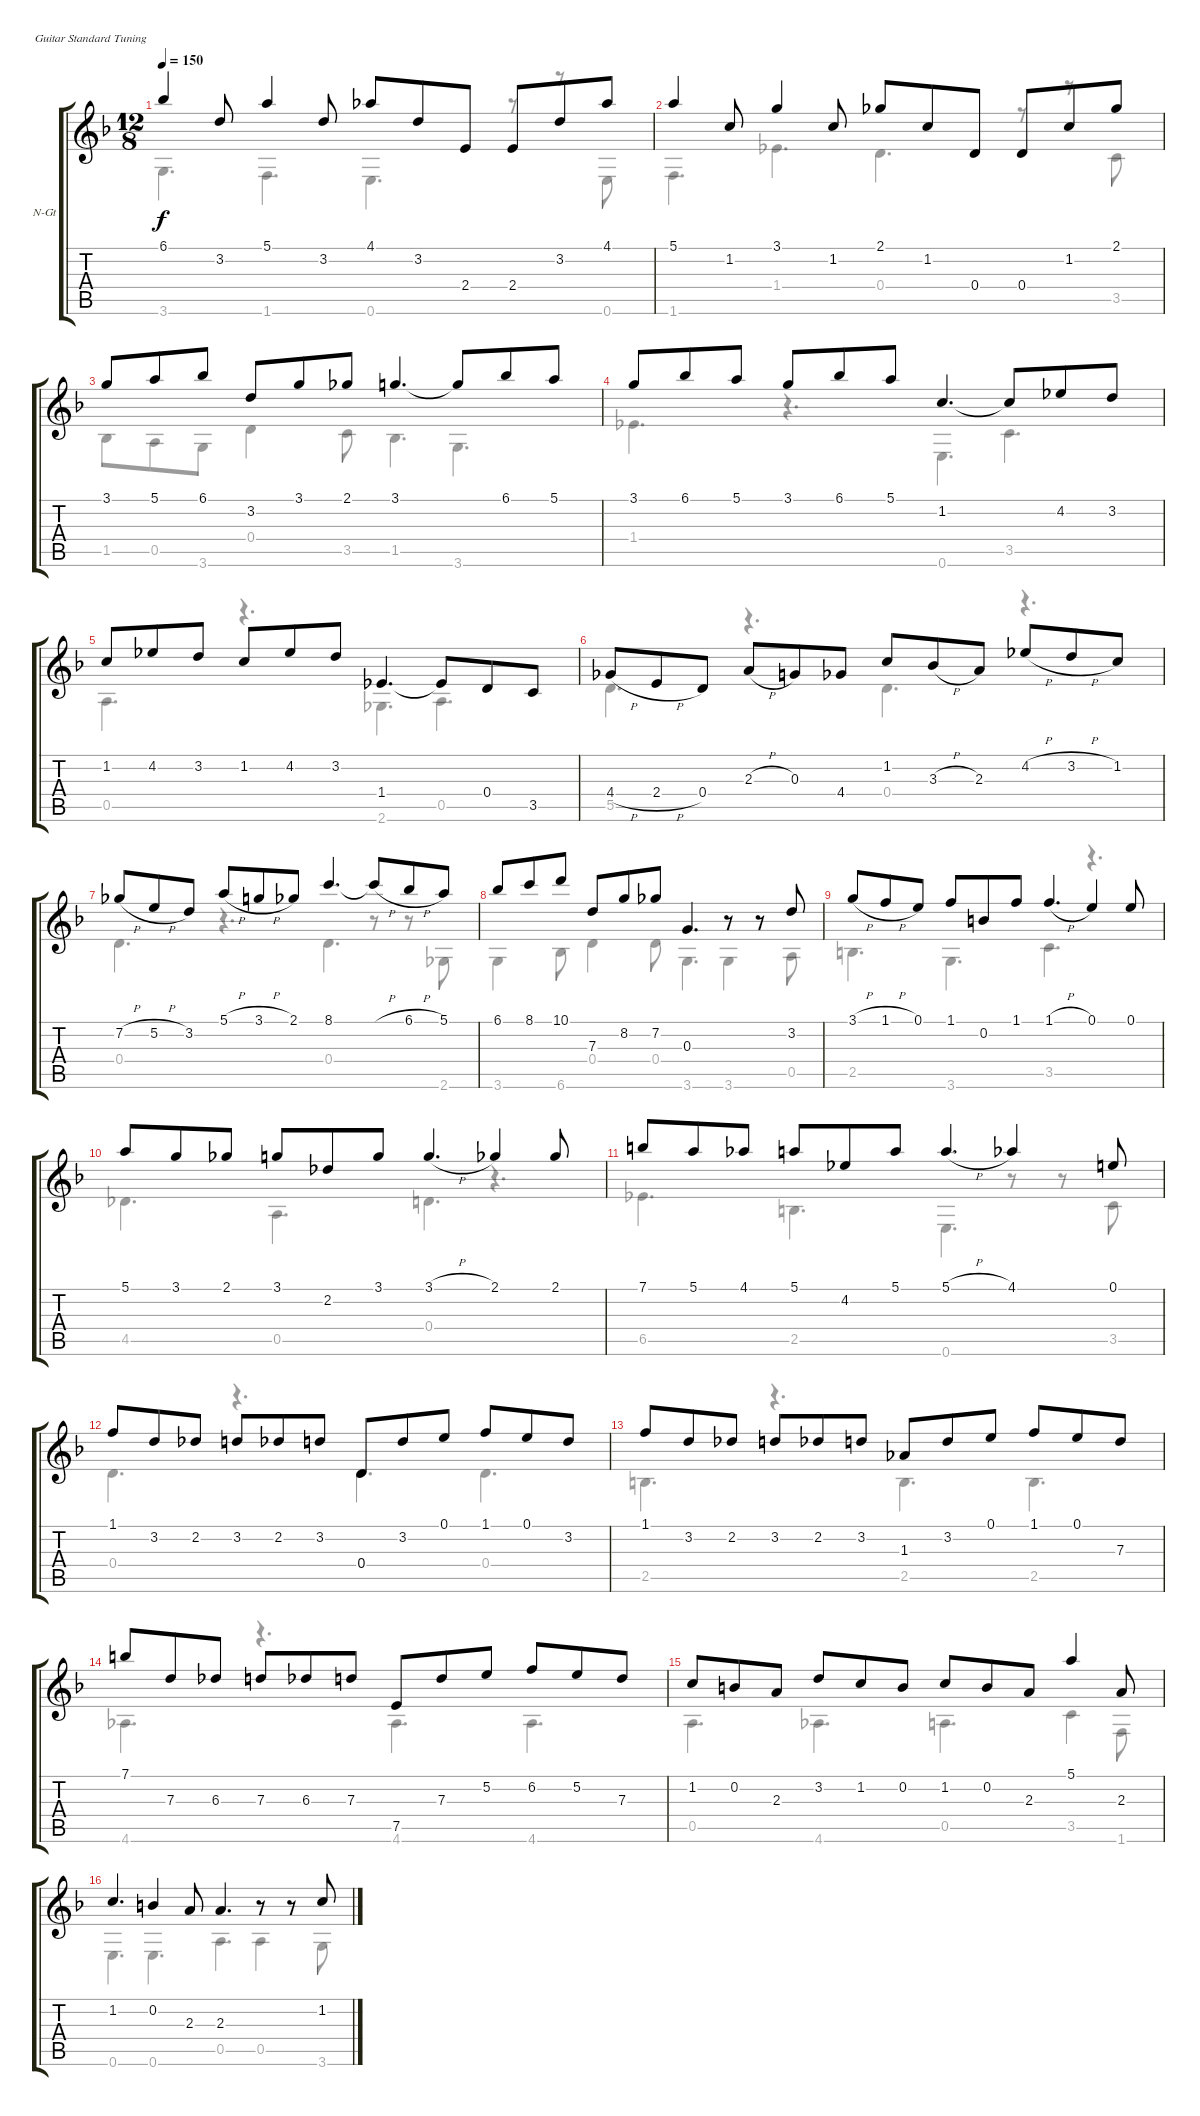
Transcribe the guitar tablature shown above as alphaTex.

\bracketExtendMode groupsimilarinstruments
\firstSystemTrackNameOrientation horizontal
\otherSystemsTrackNameOrientation horizontal
\track ("Guitar" "N-Gt") {instrument acousticguitarnylon}
\staff {score tabs}
\tuning (E4 B3 G3 D3 A2 E2)
\voice
\ts (12 8)
\tempo 150
\clef g2
\ks f
6.1.4{dy f} 3.2.8 5.1.4 3.2.8 4.1.8 3.2.8 2.4.8 2.4.8 3.2.8 4.1.8 |
5.1.4 1.2.8 3.1.4 1.2.8 2.1.8 1.2.8 0.4.8 0.4.8 1.2.8 2.1.8 |
3.1.8 5.1.8 6.1.8 3.2.8 3.1.8 2.1.8 3.1.4{d} 3.1{t}.8 6.1.8 5.1.8 |
3.1.8 6.1.8 5.1.8 3.1.8 6.1.8 5.1.8 1.2.4{d} 1.2{t}.8 4.2.8 3.2.8 |
1.2.8 4.2.8 3.2.8 1.2.8 4.2.8 3.2.8 1.4.4{d} 1.4{t}.8 0.4.8 3.5.8 |
4.4{h}.8 2.4{h}.8 0.4.8 2.3{h}.8 0.3.8 4.4.8 1.2.8 3.3{h}.8 2.3.8 4.2{h}.8 3.2{h}.8 1.2.8 |
7.2{h}.8 5.2{h}.8 3.2.8 5.1{h}.8 3.1{h}.8 2.1.8 8.1.4{d} 8.1{h t}.8 6.1{h}.8 5.1.8 |
6.1.8 8.1.8 10.1.8 7.3.8 8.2.8 7.2.8 0.3.4{d} r.8 r.8 3.2.8 |
3.1{h}.8 1.1{h}.8 0.1.8 1.1.8 0.2.8 1.1.8 1.1{h}.4{d} 0.1.4 0.1.8 |
5.1.8 3.1.8 2.1.8 3.1.8 2.2.8 3.1.8 3.1{h}.4{d} 2.1.4 2.1.8 |
7.1.8 5.1.8 4.1.8 5.1.8 4.2.8 5.1.8 5.1{h}.4{d} 4.1.4 0.1.8 |
1.1.8 3.2.8 2.2.8 3.2.8 2.2.8 3.2.8 0.4.8 3.2.8 0.1.8 1.1.8 0.1.8 3.2.8 |
1.1.8 3.2.8 2.2.8 3.2.8 2.2.8 3.2.8 1.3.8 3.2.8 0.1.8 1.1.8 0.1.8 7.3.8 |
7.1.8 7.3.8 6.3.8 7.3.8 6.3.8 7.3.8 7.5.8 7.3.8 5.2.8 6.2.8 5.2.8 7.3.8 |
1.2.8 0.2.8 2.3.8 3.2.8 1.2.8 0.2.8 1.2.8 0.2.8 2.3.8 5.1.4 2.3.8 |
1.2.4{d} 0.2.4 2.3.8 2.3.4{d} r.8 r.8 1.2.8
\voice
\clef g2
\ottava regular
\simile none
\ks f
3.6.4{d dy f} 1.6.4{d} 0.6.4{d} r.8 r.8 0.6.8 |
1.6.4{d} 1.4.4{d} 0.4.4{d} r.8 r.8 3.5.8 |
1.5.8 0.5.8 3.6.8 0.4.4 3.5.8 1.5.4{d} 3.6.4{d} |
1.4.4{d} r.4{d} 0.6.4{d} 3.5.4{d} |
0.5.4{d} r.4{d} 2.6.4{d} 0.5.4{d} |
5.5.4{d} r.4{d} 0.4.4{d} r.4{d} |
0.4.4{d} r.4{d} 0.4.4{d} r.8 r.8 2.6.8 |
3.6.4 6.6.8 0.4.4 0.4.8 3.6.4{d} 3.6.4 0.5.8 |
2.5.4{d} 3.6.4{d} 3.5.4{d} r.4{d} |
4.5.4{d} 0.5.4{d} 0.4.4{d} r.4{d} |
6.5.4{d} 2.5.4{d} 0.6.4{d} r.8 r.8 3.5.8 |
0.4.4{d} r.4{d} 0.4.4{d} 0.4.4{d} |
2.5.4{d} r.4{d} 2.5.4{d} 2.5.4{d} |
4.6.4{d} r.4{d} 4.6.4{d} 4.6.4{d} |
0.5.4{d} 4.6.4{d} 0.5.4{d} 3.5.4 1.6.8 |
0.6.4{d} 0.6.4{d} 0.5.4{d} 0.5.4 3.6.8
